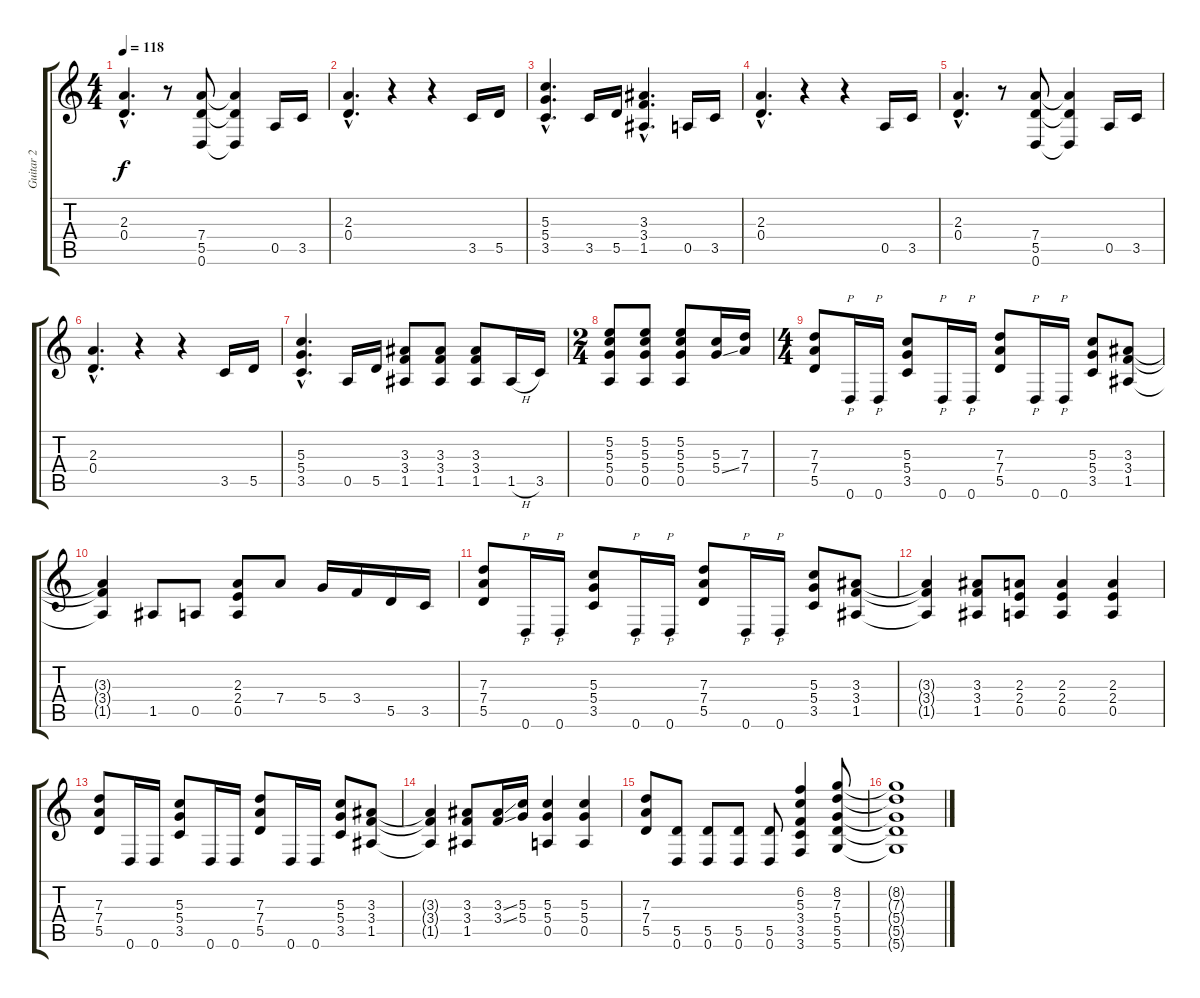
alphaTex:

\track ("Guitar 2" "Guitar 2") {instrument distortionguitar}
\staff {score tabs}
\tuning (E4 B3 G3 D3 A2 D2) {hide}
\ts (4 4)
\tempo 118
\clef g2
\ks c
(2.3{hac} 0.4{hac}).4{d dy f} r.8 (7.4 5.5 0.6).8 (7.4{t} 5.5{t} 0.6{t}).4 0.5.16 3.5.16 |
(2.3{hac} 0.4{hac}).4{d} r.4 r.4 3.5.16 5.5.16 |
(5.3{hac} 5.4{hac} 3.5{hac}).4{d} 3.5.16 5.5.16 (3.3{hac} 3.4{hac} 1.5{hac}).4{d} 0.5.16 3.5.16 |
(2.3{hac} 0.4{hac}).4{d} r.4 r.4 0.5.16 3.5.16 |
(2.3{hac} 0.4{hac}).4{d} r.8 (7.4 5.5 0.6).8 (7.4{t} 5.5{t} 0.6{t}).4 0.5.16 3.5.16 |
(2.3{hac} 0.4{hac}).4{d} r.4 r.4 3.5.16 5.5.16 |
(5.3{hac} 5.4{hac} 3.5{hac}).4{d} 0.5.16 5.5.16 (3.3 3.4 1.5).8 (3.3 3.4 1.5).8 (3.3 3.4 1.5).8 1.5{h}.16 3.5.16 |
\ts (2 4)
(5.2 5.3 5.4 0.5).8 (5.2 5.3 5.4 0.5).8 (5.2 5.3 5.4 0.5).8 (5.3 5.4{ss}).16 (7.3 7.4).16 |
\ts (4 4)
(7.3 7.4 5.5).8 0.6.16{p} 0.6.16{p} (5.3 5.4 3.5).8 0.6.16{p} 0.6.16{p} (7.3 7.4 5.5).8 0.6.16{p} 0.6.16{p} (5.3 5.4 3.5).8 (3.3 3.4 1.5).8 |
(3.3{t} 3.4{t} 1.5{t}).4 1.5.8 0.5.8 (2.3 2.4 0.5).8 7.4.8 5.4.16 3.4.16 5.5.16 3.5.16 |
(7.3 7.4 5.5).8 0.6.16{p} 0.6.16{p} (5.3 5.4 3.5).8 0.6.16{p} 0.6.16{p} (7.3 7.4 5.5).8 0.6.16{p} 0.6.16{p} (5.3 5.4 3.5).8 (3.3 3.4 1.5).8 |
(3.3{t} 3.4{t} 1.5{t}).4 (3.3 3.4 1.5).8 (2.3 2.4 0.5).8 (2.3 2.4 0.5).4 (2.3 2.4 0.5).4 |
(7.3 7.4 5.5).8 0.6.16 0.6.16 (5.3 5.4 3.5).8 0.6.16 0.6.16 (7.3 7.4 5.5).8 0.6.16 0.6.16 (5.3 5.4 3.5).8 (3.3 3.4 1.5).8 |
(3.3{t} 3.4{t} 1.5{t}).4 (3.3 3.4 1.5).8 (3.3{ss} 3.4{ss}).16 (5.3 5.4).16 (5.3 5.4 0.5).4 (5.3 5.4 0.5).4 |
(7.3 7.4 5.5).8 (5.5 0.6).8 (5.5 0.6).8 (5.5 0.6).8 (5.5 0.6).8 (6.2 5.3 3.4 3.5 3.6).4 (8.2 7.3 5.4 5.5 5.6).8 |
(8.2{t} 7.3{t} 5.4{t} 5.5{t} 5.6{t}).1
